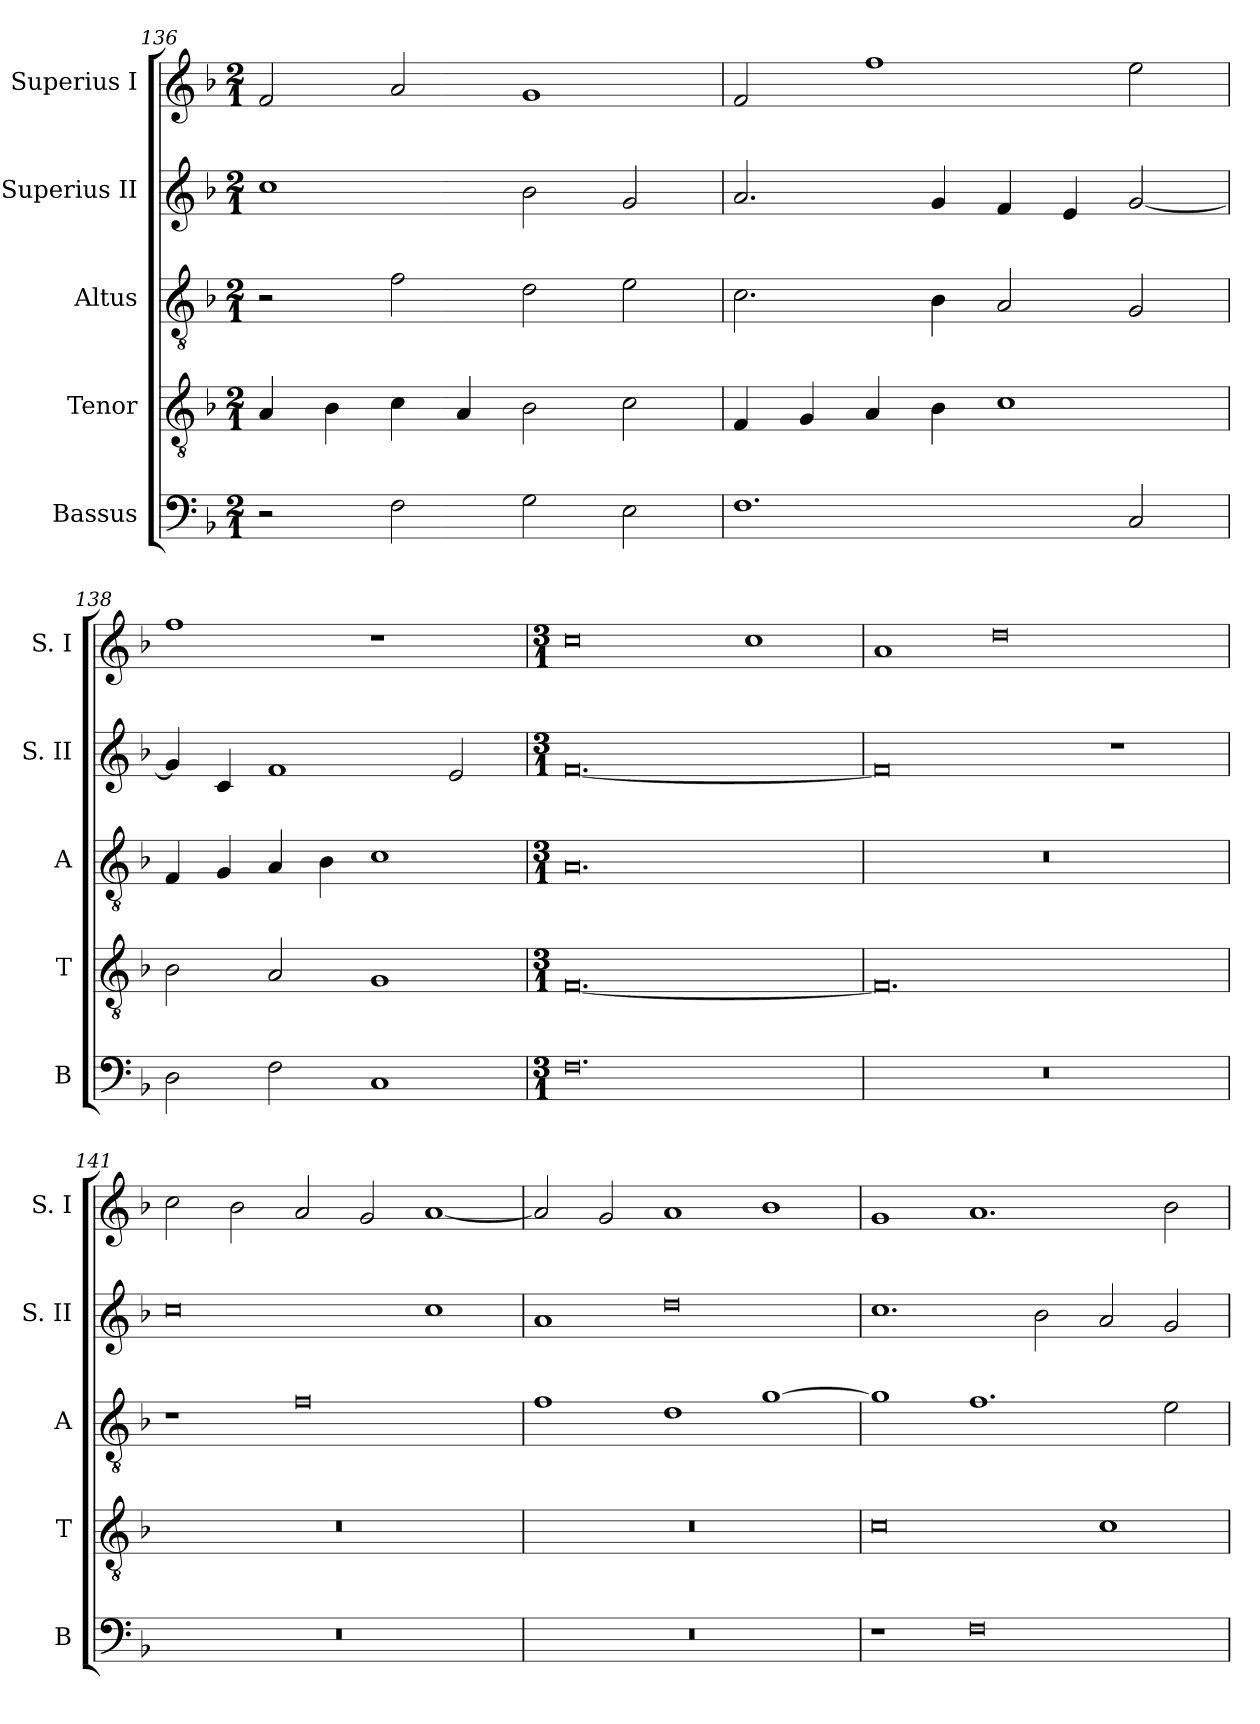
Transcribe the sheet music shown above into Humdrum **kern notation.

**kern	**kern	**kern	**kern	**kern
*part5	*part4	*part3	*part2	*part1
*staff5	*staff4	*staff3	*staff2	*staff1
*I"Bassus	*I"Tenor	*I"Altus	*I"Superius II	*I"Superius I
*I'B	*I'T	*I'A	*I'S. II	*I'S. I
*clefF4	*clefGv2	*clefGv2	*clefG2	*clefG2
*k[b-]	*k[b-]	*k[b-]	*k[b-]	*k[b-]
*F:	*F:	*F:	*F:	*F:
*M2/1	*M2/1	*M2/1	*M2/1	*M2/1
=136	=136	=136	=136	=136
2r	4A	2r	1cc	2f
.	4B-	.	.	.
2F	4c	2f	.	2a
.	4A	.	.	.
2G	2B-	2d	2b-	1g
2E	2c	2e	2g	.
=137	=137	=137	=137	=137
1.F	4F	2.c	2.a	2f
.	4G	.	.	.
.	4A	.	.	1ff
.	4B-	4B-	4g	.
.	1c	2A	4f	.
.	.	.	4e	.
2C	.	2G	[2g	2ee
=138	=138	=138	=138	=138
2D	2B-	4F	4g]	1ff
.	.	4G	4c	.
2F	2A	4A	1f	.
.	.	4B-	.	.
1C	1G	1c	.	1r
.	.	.	2e	.
=139	=139	=139	=139	=139
*M3/1	*M3/1	*M3/1	*M3/1	*M3/1
0.F	[0.F	0.A	[0.f	0cc
.	.	.	.	1cc
=140	=140	=140	=140	=140
0.r	0.F]	1%3r	0f]	1a
.	.	.	.	0dd
.	.	.	1r	.
=141	=141	=141	=141	=141
0.r	0.r	1r	0cc	2cc
.	.	.	.	2b-
.	.	0f	.	2a
.	.	.	.	2g
.	.	.	1cc	[1a
=142	=142	=142	=142	=142
0.r	0.r	1f	1a	2a]
.	.	.	.	2g
.	.	1d	0dd	1a
.	.	[1g	.	1b-
=143	=143	=143	=143	=143
1r	0c	1g]	1.cc	1g
0F	.	1.f	.	1.a
.	.	.	2b-	.
.	1c	.	2a	.
.	.	2e	2g	2b-
=	=	=	=	=
*-	*-	*-	*-	*-
